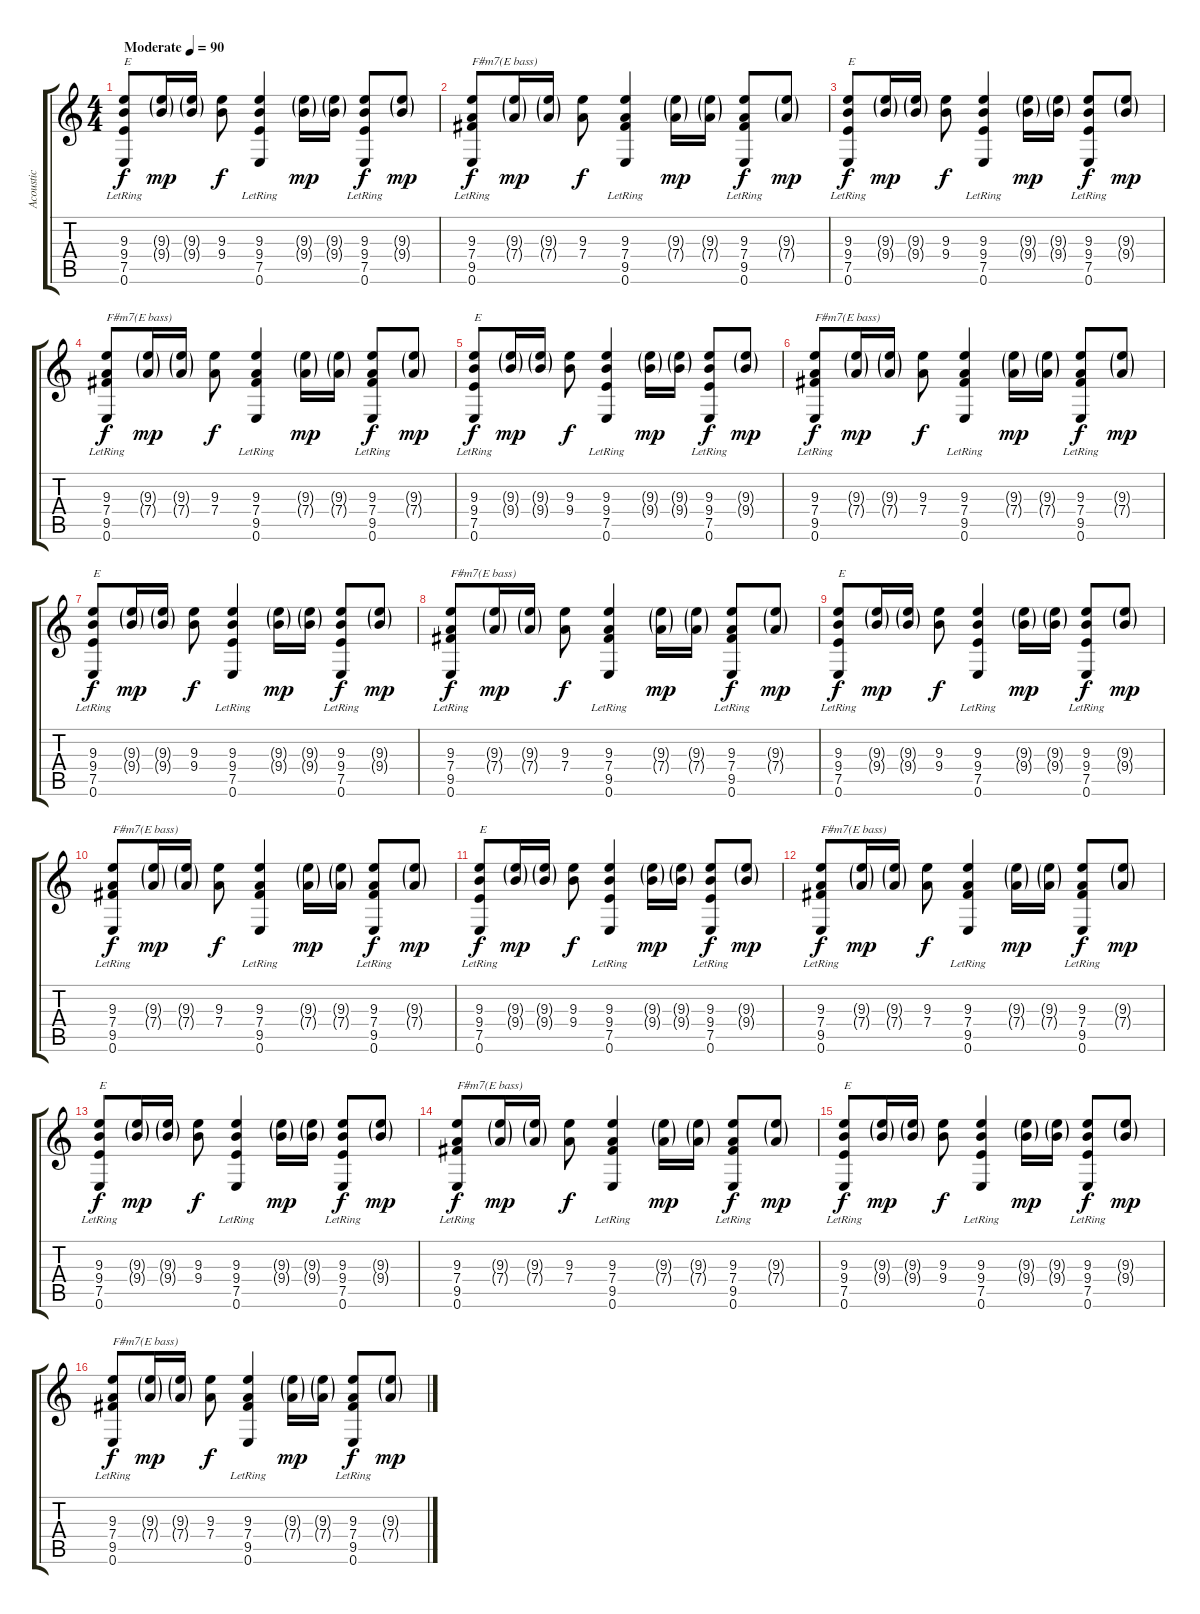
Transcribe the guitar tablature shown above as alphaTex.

\track ("Acoustic" "Acoustic") {instrument acousticguitarsteel}
\staff {score tabs}
\tuning (E4 B3 G3 D3 A2 E2) {hide}
\ts (4 4)
\tempo (90 "Moderate")
\clef g2
\ks c
(9.3 9.4 7.5 0.6{lr}).8{txt "E" dy f instrument acousticguitarsteel} (9.3{g} 9.4{g}).16{dy mp} (9.3{g} 9.4{g}).16 (9.3 9.4).8{dy f} (9.3 9.4 7.5 0.6{lr}).4 (9.3{g} 9.4{g}).16{dy mp} (9.3{g} 9.4{g}).16 (9.3 9.4 7.5 0.6{lr}).8{dy f} (9.3{g} 9.4{g}).8{dy mp} |
(9.3 7.4 9.5 0.6{lr}).8{txt "F#m7(E bass)" dy f} (9.3{g} 7.4{g}).16{dy mp} (9.3{g} 7.4{g}).16 (9.3 7.4).8{dy f} (9.3 7.4 9.5 0.6{lr}).4 (9.3{g} 7.4{g}).16{dy mp} (9.3{g} 7.4{g}).16 (9.3 7.4 9.5 0.6{lr}).8{dy f} (9.3{g} 7.4{g}).8{dy mp} |
(9.3 9.4 7.5 0.6{lr}).8{txt "E" dy f} (9.3{g} 9.4{g}).16{dy mp} (9.3{g} 9.4{g}).16 (9.3 9.4).8{dy f} (9.3 9.4 7.5 0.6{lr}).4 (9.3{g} 9.4{g}).16{dy mp} (9.3{g} 9.4{g}).16 (9.3 9.4 7.5 0.6{lr}).8{dy f} (9.3{g} 9.4{g}).8{dy mp} |
(9.3 7.4 9.5 0.6{lr}).8{txt "F#m7(E bass)" dy f} (9.3{g} 7.4{g}).16{dy mp} (9.3{g} 7.4{g}).16 (9.3 7.4).8{dy f} (9.3 7.4 9.5 0.6{lr}).4 (9.3{g} 7.4{g}).16{dy mp} (9.3{g} 7.4{g}).16 (9.3 7.4 9.5 0.6{lr}).8{dy f} (9.3{g} 7.4{g}).8{dy mp} |
(9.3 9.4 7.5 0.6{lr}).8{txt "E" dy f} (9.3{g} 9.4{g}).16{dy mp} (9.3{g} 9.4{g}).16 (9.3 9.4).8{dy f} (9.3 9.4 7.5 0.6{lr}).4 (9.3{g} 9.4{g}).16{dy mp} (9.3{g} 9.4{g}).16 (9.3 9.4 7.5 0.6{lr}).8{dy f} (9.3{g} 9.4{g}).8{dy mp} |
(9.3 7.4 9.5 0.6{lr}).8{txt "F#m7(E bass)" dy f} (9.3{g} 7.4{g}).16{dy mp} (9.3{g} 7.4{g}).16 (9.3 7.4).8{dy f} (9.3 7.4 9.5 0.6{lr}).4 (9.3{g} 7.4{g}).16{dy mp} (9.3{g} 7.4{g}).16 (9.3 7.4 9.5 0.6{lr}).8{dy f} (9.3{g} 7.4{g}).8{dy mp} |
(9.3 9.4 7.5 0.6{lr}).8{txt "E" dy f} (9.3{g} 9.4{g}).16{dy mp} (9.3{g} 9.4{g}).16 (9.3 9.4).8{dy f} (9.3 9.4 7.5 0.6{lr}).4 (9.3{g} 9.4{g}).16{dy mp} (9.3{g} 9.4{g}).16 (9.3 9.4 7.5 0.6{lr}).8{dy f} (9.3{g} 9.4{g}).8{dy mp} |
(9.3 7.4 9.5 0.6{lr}).8{txt "F#m7(E bass)" dy f} (9.3{g} 7.4{g}).16{dy mp} (9.3{g} 7.4{g}).16 (9.3 7.4).8{dy f} (9.3 7.4 9.5 0.6{lr}).4 (9.3{g} 7.4{g}).16{dy mp} (9.3{g} 7.4{g}).16 (9.3 7.4 9.5 0.6{lr}).8{dy f} (9.3{g} 7.4{g}).8{dy mp} |
(9.3 9.4 7.5 0.6{lr}).8{txt "E" dy f} (9.3{g} 9.4{g}).16{dy mp} (9.3{g} 9.4{g}).16 (9.3 9.4).8{dy f} (9.3 9.4 7.5 0.6{lr}).4 (9.3{g} 9.4{g}).16{dy mp} (9.3{g} 9.4{g}).16 (9.3 9.4 7.5 0.6{lr}).8{dy f} (9.3{g} 9.4{g}).8{dy mp} |
(9.3 7.4 9.5 0.6{lr}).8{txt "F#m7(E bass)" dy f} (9.3{g} 7.4{g}).16{dy mp} (9.3{g} 7.4{g}).16 (9.3 7.4).8{dy f} (9.3 7.4 9.5 0.6{lr}).4 (9.3{g} 7.4{g}).16{dy mp} (9.3{g} 7.4{g}).16 (9.3 7.4 9.5 0.6{lr}).8{dy f} (9.3{g} 7.4{g}).8{dy mp} |
(9.3 9.4 7.5 0.6{lr}).8{txt "E" dy f} (9.3{g} 9.4{g}).16{dy mp} (9.3{g} 9.4{g}).16 (9.3 9.4).8{dy f} (9.3 9.4 7.5 0.6{lr}).4 (9.3{g} 9.4{g}).16{dy mp} (9.3{g} 9.4{g}).16 (9.3 9.4 7.5 0.6{lr}).8{dy f} (9.3{g} 9.4{g}).8{dy mp} |
(9.3 7.4 9.5 0.6{lr}).8{txt "F#m7(E bass)" dy f} (9.3{g} 7.4{g}).16{dy mp} (9.3{g} 7.4{g}).16 (9.3 7.4).8{dy f} (9.3 7.4 9.5 0.6{lr}).4 (9.3{g} 7.4{g}).16{dy mp} (9.3{g} 7.4{g}).16 (9.3 7.4 9.5 0.6{lr}).8{dy f} (9.3{g} 7.4{g}).8{dy mp} |
(9.3 9.4 7.5 0.6{lr}).8{txt "E" dy f} (9.3{g} 9.4{g}).16{dy mp} (9.3{g} 9.4{g}).16 (9.3 9.4).8{dy f} (9.3 9.4 7.5 0.6{lr}).4 (9.3{g} 9.4{g}).16{dy mp} (9.3{g} 9.4{g}).16 (9.3 9.4 7.5 0.6{lr}).8{dy f} (9.3{g} 9.4{g}).8{dy mp} |
(9.3 7.4 9.5 0.6{lr}).8{txt "F#m7(E bass)" dy f} (9.3{g} 7.4{g}).16{dy mp} (9.3{g} 7.4{g}).16 (9.3 7.4).8{dy f} (9.3 7.4 9.5 0.6{lr}).4 (9.3{g} 7.4{g}).16{dy mp} (9.3{g} 7.4{g}).16 (9.3 7.4 9.5 0.6{lr}).8{dy f} (9.3{g} 7.4{g}).8{dy mp} |
(9.3 9.4 7.5 0.6{lr}).8{txt "E" dy f} (9.3{g} 9.4{g}).16{dy mp} (9.3{g} 9.4{g}).16 (9.3 9.4).8{dy f} (9.3 9.4 7.5 0.6{lr}).4 (9.3{g} 9.4{g}).16{dy mp} (9.3{g} 9.4{g}).16 (9.3 9.4 7.5 0.6{lr}).8{dy f} (9.3{g} 9.4{g}).8{dy mp} |
(9.3 7.4 9.5 0.6{lr}).8{txt "F#m7(E bass)" dy f} (9.3{g} 7.4{g}).16{dy mp} (9.3{g} 7.4{g}).16 (9.3 7.4).8{dy f} (9.3 7.4 9.5 0.6{lr}).4 (9.3{g} 7.4{g}).16{dy mp} (9.3{g} 7.4{g}).16 (9.3 7.4 9.5 0.6{lr}).8{dy f} (9.3{g} 7.4{g}).8{dy mp}
